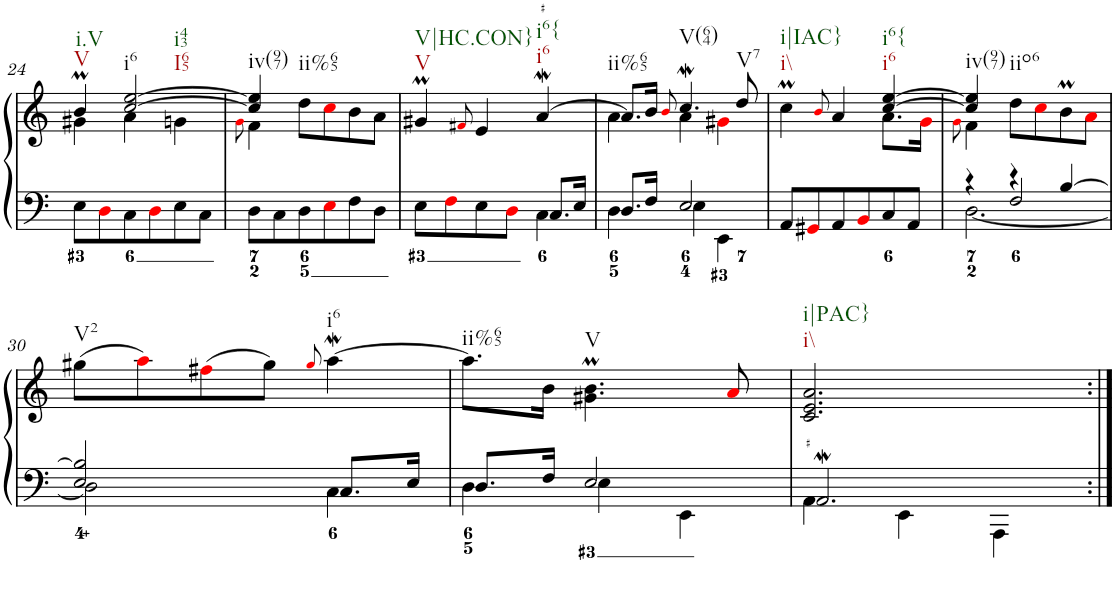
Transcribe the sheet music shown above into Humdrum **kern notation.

**kern	**kern
*part1	*part1
*staff2	*staff1
*I"Clavecin	*
!!LO:PB:g=z
*clefF4	*clefG2
*k[]	*k[]
*M3/4	*M3/4
=24	=24
*	*^
!	!LO:TX:b:t=V	!
!	!LO:TX:b:t=i.V	!
8E\L	4bm/	4g#X\
8Di\	.	.
!	!LO:TX:b:t=i6	!
!	!LO:TX:b:t=I65	!
!	!LO:TX:b:t=i43	!
8C\	[>2cc/ [>2ee/	4a\
8Di\	.	.
8E\	.	4gn\
8C\J	.	.
=25	=25	=25
.	.	8qgi\
!	!LO:TX:b:t=iv(97)	!
8D\L	4cc/] 4ee/]	4f\
8C\	.	.
!	!LO:TX:b:t=ii%65	!
8D\	8dd\L	2ryy
8Ei\	8cci\	.
8F\	8b\	.
8D\J	8a\J	.
*	*v	*v
=26	=26
*^	*
!	!	!LO:TX:b:t=V
!	!	!LO:TX:b:t=V|HC.CON}
8E\L	2ryy	4g#Xm/
8Fi\	.	.
.	.	8qf#Xi/
8E\	.	4e/
8Di\J	.	.
!	!	!LO:TX:b:t=i6
!	!	!LO:TX:b:t=i6{
8.C/L	4C\	[4aW/
16E/Jk	.	.
=27	=27	=27
*	*	*^
!	!	!LO:TX:b:t=ii%65	!
8.D/L	4D\	8.a/L]	4a\
16F/Jk	.	16b/Jk	.
.	.	8qbi/	.
!	!	!LO:TX:b:t=V(64)	!
2E/	4E\	4.ccw/	4a\
.	4EE\	.	4g#Xi\
!	!	!LO:TX:b:t=V7	!
.	.	8dd/	.
*v	*v	*	*
=28	=28	=28
!	!LO:TX:b:t=i\\	!
!	!LO:TX:b:t=i|IAC}	!
8AA/L	4ccM\	2ryy
8GG#Xi/	.	.
.	8qbi/	.
8AA/	4a/	.
8BBi/	.	.
!	!LO:TX:b:t=i6	!
!	!LO:TX:b:t=i6{	!
8C/	[>4cc/ [>4ee/	8.a\L
8AA/J	.	.
.	.	16gi\Jk
=29	=29	=29
.	.	8qgi\
*^	*	*
*	*^	*	*
!	!	!	!LO:TX:b:t=iv(97)	!
4r	[<2.D\	4ryy	4cc/] 4ee/]	4f\
!	!	!	!LO:TX:b:t=iio6	!
4r	.	2F/	8dd\L	2ryy
.	.	.	8cci\	.
[>4B/	.	.	8bm\	.
.	.	.	8ai\J	.
*	*v	*v	*	*
*	*	*v	*v
!!LO:LB:g=z
=30	=30	=30
!	!	!LO:TX:b:t=V2
2E/ 2B/]	2D\]	(>8gg#X\L
.	.	8aai\)
.	.	(>8ff#Xi\
.	.	8gg#\J)
.	.	8qgg#i/
!	!	!LO:TX:b:t=i6
8.C/L	4C\	[4aaW\
16E/Jk	.	.
=31	=31	=31
!	!	!LO:TX:b:t=ii%65
8.D/L	4D\	8.aa\L]
16F/Jk	.	16b\Jk
!	!	!LO:TX:b:t=V
2E/	4E\	4.g#X\M 4.b\M
.	4EE\	.
.	.	8ai/
=32	=32	=32
!	!	!LO:TX:b:t=i\\
!	!	!LO:TX:b:t=i|PAC}
2.AAW/	4AA\	2.c/ 2.e/ 2.a/
.	4EE\	.
.	4AAA\	.
*v	*v	*
=:|!	=:|!
*-	*-
